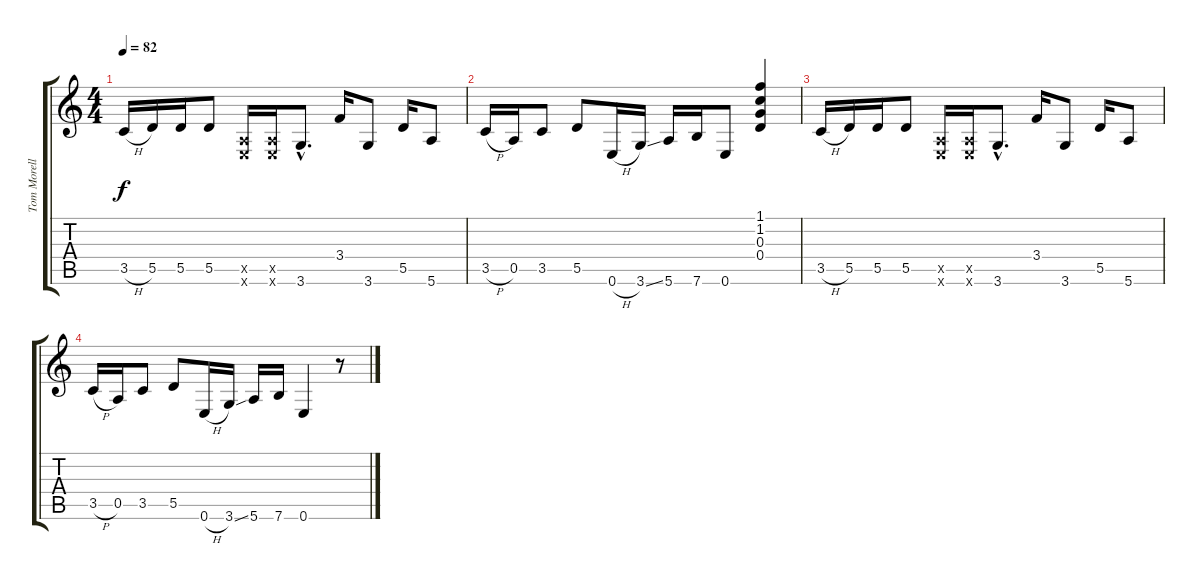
\track ("Tom Morello 2" "Tom Morell") {instrument distortionguitar}
\staff {score tabs}
\tuning (E4 B3 G3 D3 A2 E2) {hide}
\ts (4 4)
\tempo 82
\clef g2
\ks c
3.5{h}.16{dy f} 5.5.16 5.5.16 5.5.8 (0.5{x} 0.6{x}).16 (0.5{x} 0.6{x}).16 3.6{hac}.8{d} 3.4.16 3.6.8 5.5.16 5.6.8 |
3.5{h}.16 0.5.16 3.5.8 5.5.8 0.6{h}.16 3.6{ss}.16 5.6.16 7.6.16 0.6.8 (1.1 1.2 0.3 0.4).4 |
3.5{h}.16 5.5.16 5.5.16 5.5.8 (0.5{x} 0.6{x}).16 (0.5{x} 0.6{x}).16 3.6{hac}.8{d} 3.4.16 3.6.8 5.5.16 5.6.8 |
3.5{h}.16 0.5.16 3.5.8 5.5.8 0.6{h}.16 3.6{ss}.16 5.6.16 7.6.16 0.6.4 r.8
